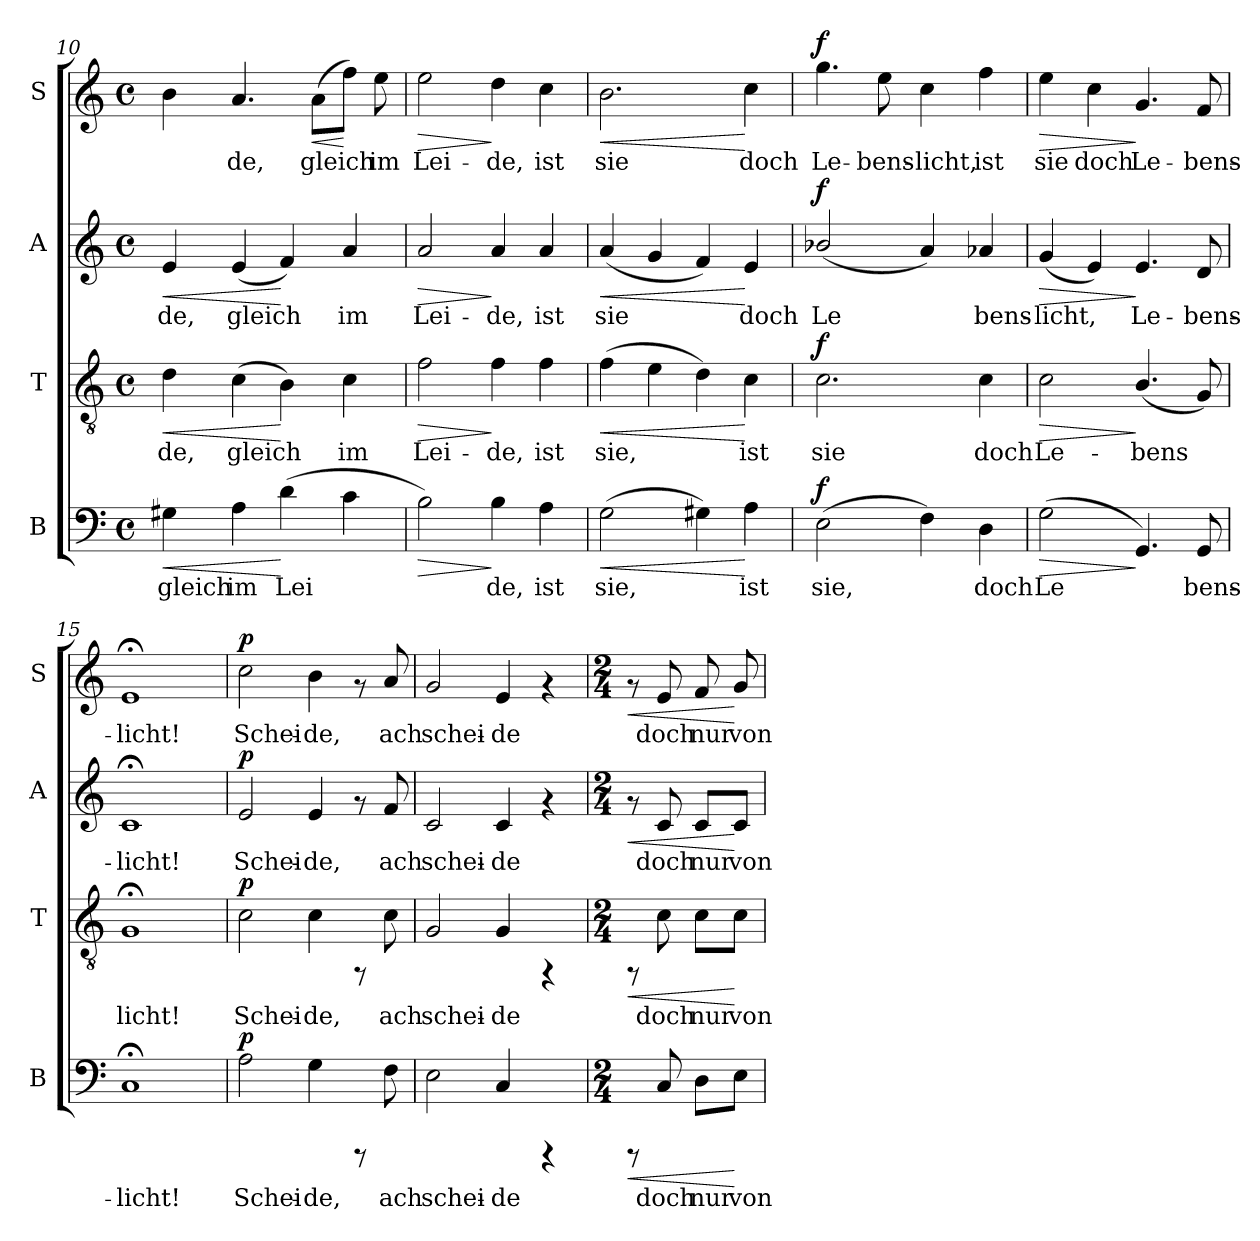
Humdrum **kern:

**kern	**text	**dynam	**kern	**text	**dynam	**kern	**text	**dynam	**kern	**text	**dynam
*part4	*part4	*part4	*part3	*part3	*part3	*part2	*part2	*part2	*part1	*part1	*part1
*staff4	*staff4	*staff4	*staff3	*staff3	*staff3	*staff2	*staff2	*staff2	*staff1	*staff1	*staff1
*I"B	*	*	*I"T	*	*	*I"A	*	*	*I"S	*	*
*I'B	*	*	*I'T	*	*	*I'A	*	*	*I'S	*	*
*clefF4	*	*	*clefGv2	*	*	*clefG2	*	*	*clefG2	*	*
*k[]	*	*	*k[]	*	*	*k[]	*	*	*k[]	*	*
*C:	*	*	*C:	*	*	*C:	*	*	*C:	*	*
*M4/4	*	*	*M4/4	*	*	*M4/4	*	*	*M4/4	*	*
*met(c)	*	*	*met(c)	*	*	*met(c)	*	*	*met(c)	*	*
=10	=10	=10	=10	=10	=10	=10	=10	=10	=10	=10	=10
!	!LO:LY:b:cj	!LO:HP:b	!	!LO:LY:b:cj	!LO:HP:b	!	!LO:LY:b:cj	!LO:HP:b	!	!LO:LY:b:cj	!
4G#X\	gleich	<	4d\	-de,	<	4e/	-de,	<	4b\	--	.
!	!LO:LY:b:cj	!	!	!LO:LY:b:cj	!	!	!LO:LY:b:cj	!	!	!LO:LY:b:cj	!
4A\	im	.	(>4c\	gleich	.	(<4e/	gleich	.	4.a/	-de,	.
!	!LO:LY:b:cj	!	!	!LO:LY:b:cj	!	!	!LO:LY:b:cj	!	!	!	!
(<4d\	Lei-	[	4B\)	.	[	4f/)	.	[	.	.	.
!	!	!	!	!	!	!	!	!	!	!LO:LY:b:cj	!LO:HP:b
.	.	.	.	.	.	.	.	.	(>8a\L	gleich	<
!	!LO:LY:b:cj	!	!	!LO:LY:b:cj	!	!	!LO:LY:b:cj	!	!	!LO:LY:b:cj	!
4c\	--	.	4c\	im	.	4a/	im	.	8ff\J)	.	[
!	!	!	!	!	!	!	!	!	!	!LO:LY:b:cj	!
.	.	.	.	.	.	.	.	.	8ee\	im	.
=11	=11	=11	=11	=11	=11	=11	=11	=11	=11	=11	=11
!	!LO:LY:b:cj	!LO:HP:b	!	!LO:LY:b:cj	!LO:HP:b	!	!LO:LY:b:cj	!LO:HP:b	!	!LO:LY:b:cj	!LO:HP:b
2B\)	--	>	2f\	Lei-	>	2a/	Lei-	>	2ee\	Lei-	>
!	!LO:LY:b:cj	!	!	!LO:LY:b:cj	!	!	!LO:LY:b:cj	!	!	!LO:LY:b:cj	!
4B\	-de,	]	4f\	-de,	]	4a/	-de,	]	4dd\	-de,	]
!	!LO:LY:b:cj	!	!	!LO:LY:b:cj	!	!	!LO:LY:b:cj	!	!	!LO:LY:b:cj	!
4A\	ist	.	4f\	ist	.	4a/	ist	.	4cc\	ist	.
!!LO:PB:g=z
=12	=12	=12	=12	=12	=12	=12	=12	=12	=12	=12	=12
!	!LO:LY:b:cj	!LO:HP:b	!	!LO:LY:b:cj	!LO:HP:b	!	!LO:LY:b:cj	!LO:HP:b	!	!LO:LY:b:cj	!LO:HP:b
(>2G\	sie,	<	(>4f\	sie,	<	(<4a/	sie	<	2.b\	sie	<
!	!	!	!	!LO:LY:b:cj	!	!	!LO:LY:b:cj	!	!	!	!
.	.	.	4e\	.	.	4g/	.	.	.	.	.
!	!LO:LY:b:cj	!	!	!LO:LY:b:cj	!	!	!LO:LY:b:cj	!	!	!	!
4G#X\)	.	.	4d\)	.	.	4f/)	.	.	.	.	.
!	!LO:LY:b:cj	!	!	!LO:LY:b:cj	!	!	!LO:LY:b:cj	!	!	!LO:LY:b:cj	!
4A\	ist	[	4c\	ist	[	4e/	doch	[	4cc\	doch	[
=13	=13	=13	=13	=13	=13	=13	=13	=13	=13	=13	=13
!	!LO:LY:b:cj	!LO:DY:a	!	!LO:LY:b:cj	!LO:DY:a	!	!LO:LY:b:cj	!LO:DY:a	!	!LO:LY:b:cj	!LO:DY:a
(>2E\	sie,	f	2.c\	sie	f	(<2b-X/	Le-	f	4.gg\	Le-	f
!	!	!	!	!	!	!	!	!	!	!LO:LY:b:cj	!
.	.	.	.	.	.	.	.	.	8ee\	-bens-	.
!	!LO:LY:b:cj	!	!	!	!	!	!LO:LY:b:cj	!	!	!LO:LY:b:cj	!
4F\)	.	.	.	.	.	4a/)	--	.	4cc\	-licht,	.
!	!LO:LY:b:cj	!	!	!LO:LY:b:cj	!	!	!LO:LY:b:cj	!	!	!LO:LY:b:cj	!
4D\	doch	.	4c\	doch	.	4a-X/	-bens-	.	4ff\	ist	.
=14	=14	=14	=14	=14	=14	=14	=14	=14	=14	=14	=14
!	!LO:LY:b:cj	!LO:HP:b	!	!LO:LY:b:cj	!LO:HP:b	!	!LO:LY:b:cj	!LO:HP:b	!	!LO:LY:b:cj	!LO:HP:b
(<2G\	Le-	>	2c\	Le-	>	(<4g/	-licht,	>	4ee\	sie	>
!	!	!	!	!	!	!	!LO:LY:b:cj	!	!	!LO:LY:b:cj	!
.	.	.	.	.	.	4e/)	.	.	4cc\	doch	.
!	!LO:LY:b:cj	!	!	!LO:LY:b:cj	!	!	!LO:LY:b:cj	!	!	!LO:LY:b:cj	!
4.GG/)	--	]	(<4.B/	-bens-	]	4.e/	Le-	]	4.g/	Le-	]
!	!LO:LY:b:cj	!	!	!LO:LY:b:cj	!	!	!LO:LY:b:cj	!	!	!LO:LY:b:cj	!
8GG/	-bens-	.	8G/)	--	.	8d/	-bens-	.	8f/	-bens-	.
=15	=15	=15	=15	=15	=15	=15	=15	=15	=15	=15	=15
!	!LO:LY:b:cj	!	!	!LO:LY:b:cj	!	!	!LO:LY:b:cj	!	!	!LO:LY:b:cj	!
1C;<	-licht!	.	1G;<	-licht!	.	1c;<	-licht!	.	1e;<	-licht!	.
=16	=16	=16	=16	=16	=16	=16	=16	=16	=16	=16	=16
!	!LO:LY:b:cj	!LO:DY:a	!	!LO:LY:b:cj	!LO:DY:a	!	!LO:LY:b:cj	!LO:DY:a	!	!LO:LY:b:cj	!LO:DY:a
2A\	Schei-	p	2c\	Schei-	p	2e/	Schei-	p	2cc\	Schei-	p
!	!LO:LY:b:cj	!	!	!LO:LY:b:cj	!	!	!LO:LY:b:cj	!	!	!LO:LY:b:cj	!
4G\	-de,	.	4c\	-de,	.	4e/	-de,	.	4b\	-de,	.
8rCCC	.	.	8rFF	.	.	8rf	.	.	8rf	.	.
!	!LO:LY:b:cj	!	!	!LO:LY:b:cj	!	!	!LO:LY:b:cj	!	!	!LO:LY:b:cj	!
8F\	ach	.	8c\	ach	.	8f/	ach	.	8a/	ach	.
=17	=17	=17	=17	=17	=17	=17	=17	=17	=17	=17	=17
!	!LO:LY:b:cj	!	!	!LO:LY:b:cj	!	!	!LO:LY:b:cj	!	!	!LO:LY:b:cj	!
2E\	schei-	.	2G/	schei-	.	2c/	schei-	.	2g/	schei-	.
!	!LO:LY:b:cj	!	!	!LO:LY:b:cj	!	!	!LO:LY:b:cj	!	!	!LO:LY:b:cj	!
4C/	-de	.	4G/	-de	.	4c/	-de	.	4e/	-de	.
4rCCC	.	.	4rFF	.	.	4rf	.	.	4rf	.	.
!!LO:PB:g=z
=18	=18	=18	=18	=18	=18	=18	=18	=18	=18	=18	=18
*M2/4	*	*	*M2/4	*	*	*M2/4	*	*	*M2/4	*	*
!	!	!LO:HP:b	!	!	!LO:HP:b	!	!	!LO:HP:b	!	!	!LO:HP:b
8rCCC	.	<	8rFF	.	<	8rf	.	<	8rf	.	<
!	!LO:LY:b:cj	!	!	!LO:LY:b:cj	!	!	!LO:LY:b:cj	!	!	!LO:LY:b:cj	!
8C/	doch	.	8c\	doch	.	8c/	doch	.	8e/	doch	.
!	!LO:LY:b:cj	!	!	!LO:LY:b:cj	!	!	!LO:LY:b:cj	!	!	!LO:LY:b:cj	!
8D\L	nur	.	8c\L	nur	.	8c/L	nur	.	8f/	nur	.
!	!LO:LY:b:cj	!	!	!LO:LY:b:cj	!	!	!LO:LY:b:cj	!	!	!LO:LY:b:cj	!
8E\J	von	[	8c\J	von	[	8c/J	von	[	8g/	von	[
=	=	=	=	=	=	=	=	=	=	=	=
*-	*-	*-	*-	*-	*-	*-	*-	*-	*-	*-	*-
